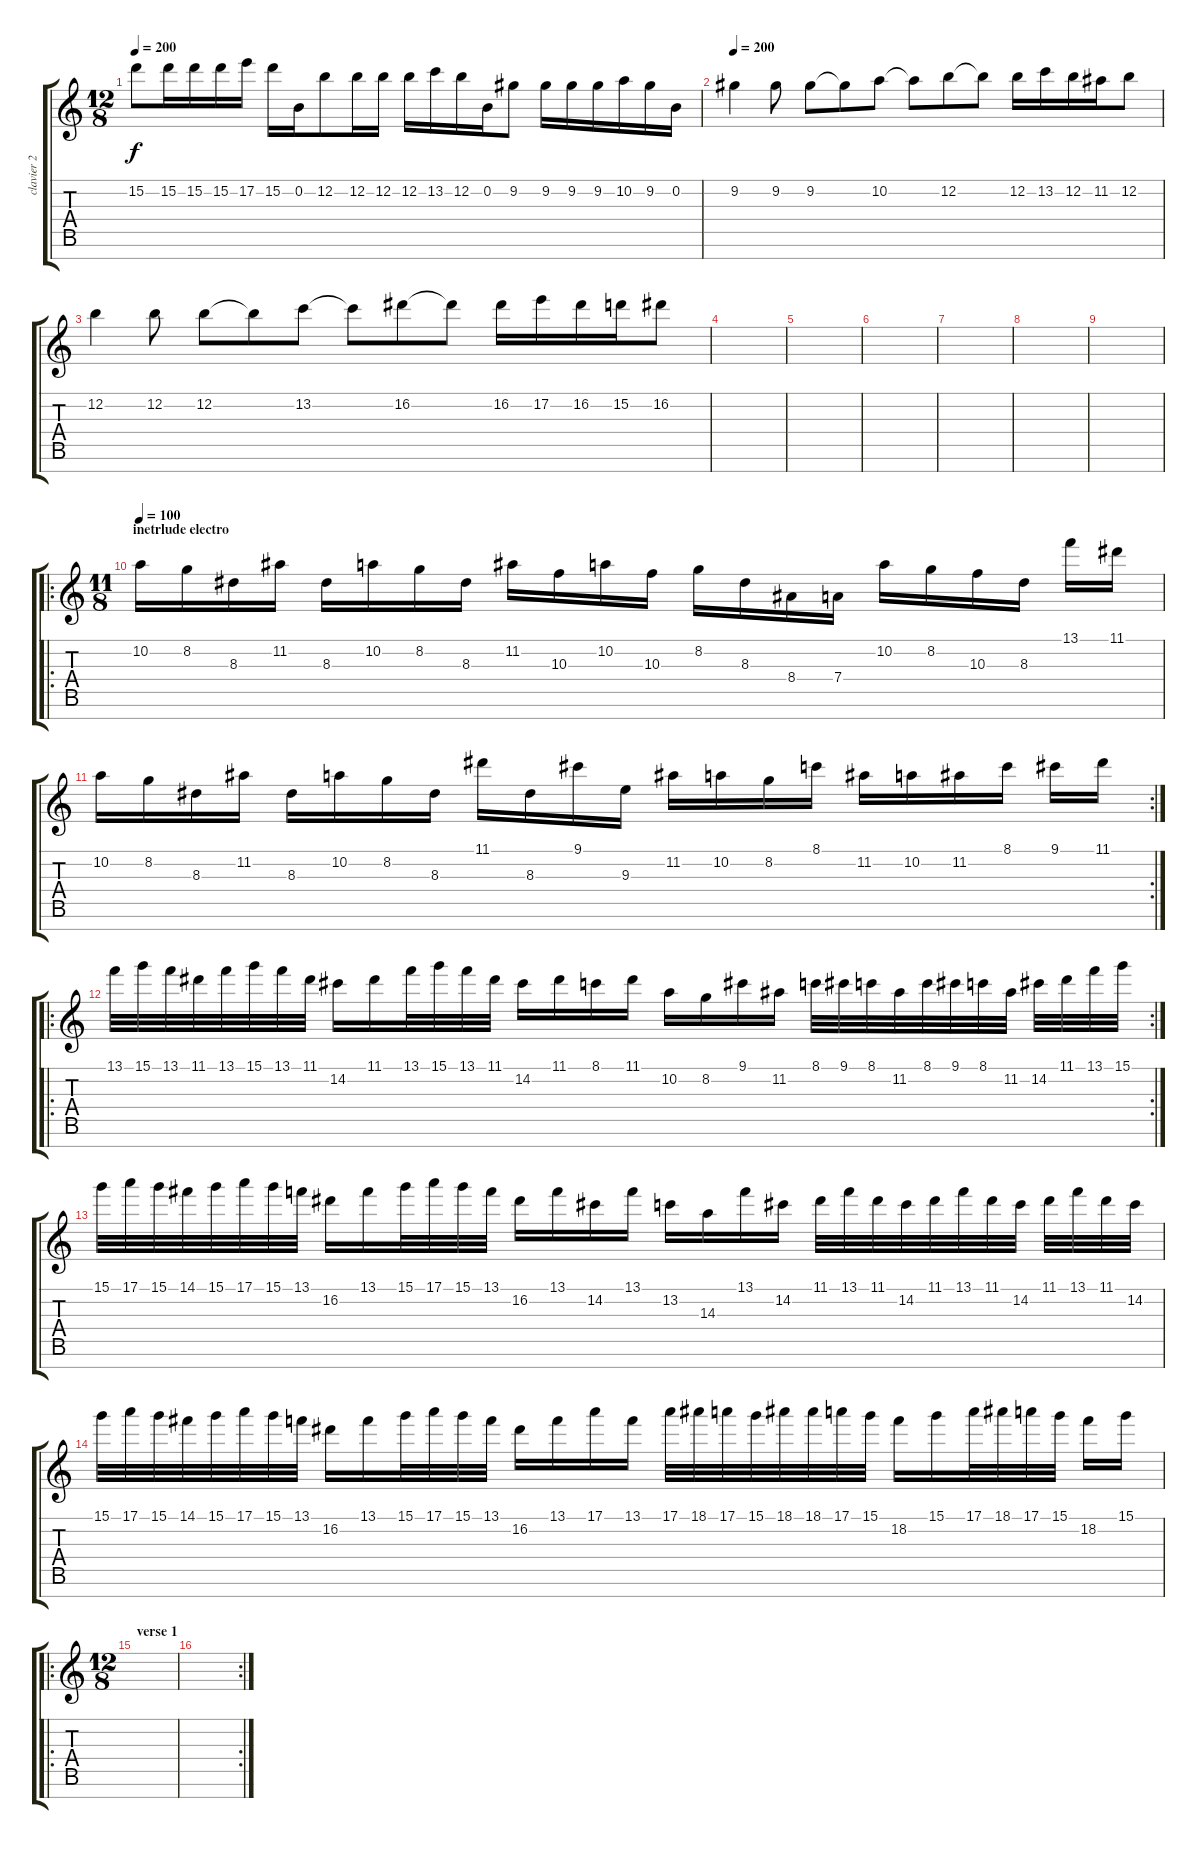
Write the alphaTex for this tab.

\track ("clavier 2" "clavier 2") {instrument distortionguitar}
\staff {score tabs}
\tuning (E4 B3 G3 D3 A2 E2 B1) {hide}
\ts (12 8)
\tempo 200
\clef g2
\ks c
15.2.8{dy f} 15.2.16 15.2.16 15.2.16 17.2.16 15.2.16 0.2.16 12.2.8 12.2.16 12.2.16 12.2.16 13.2.16 12.2.16 0.2.16 9.2.8 9.2.16 9.2.16 9.2.16 10.2.16 9.2.16 0.2.16 |
\tempo 200
9.2.4 9.2.8 9.2.8 9.2{t}.8 10.2.8 10.2{t}.8 12.2.8 12.2{t}.8 12.2.16 13.2.16 12.2.16 11.2.16 12.2.8 |
12.2.4{balance 11} 12.2.8 12.2.8 12.2{t}.8 13.2.8 13.2{t}.8 16.2.8 16.2{t}.8 16.2.16 17.2.16 16.2.16 15.2.16 16.2.8 |
|
|
|
|
|
|
\ro
\ts (11 8)
\section ("" "inetrlude electro")
\tempo 100
10.2.16{instrument lead2sawtooth} 8.2.16 8.3.16 11.2.16 8.3.16 10.2.16 8.2.16 8.3.16 11.2.16 10.3.16 10.2.16 10.3.16 8.2.16 8.3.16 8.4.16 7.4.16 10.2.16 8.2.16 10.3.16 8.3.16 13.1.16 11.1.16 |
\rc 2
10.2.16 8.2.16 8.3.16 11.2.16 8.3.16 10.2.16 8.2.16 8.3.16 11.1.16 8.3.16 9.1.16 9.3.16 11.2.16 10.2.16 8.2.16 8.1.16 11.2.16 10.2.16 11.2.16 8.1.16 9.1.16 11.1.16 |
\ro
\rc 2
13.1.32 15.1.32 13.1.32 11.1.32 13.1.32 15.1.32 13.1.32 11.1.32 14.2.16 11.1.16 13.1.32 15.1.32 13.1.32 11.1.32 14.2.16 11.1.16 8.1.16 11.1.16 10.2.16 8.2.16 9.1.16 11.2.16 8.1.32 9.1.32 8.1.32 11.2.32 8.1.32 9.1.32 8.1.32 11.2.32 14.2.32 11.1.32 13.1.32 15.1.32 |
15.1.32 17.1.32 15.1.32 14.1.32 15.1.32 17.1.32 15.1.32 13.1.32 16.2.16 13.1.16 15.1.32 17.1.32 15.1.32 13.1.32 16.2.16 13.1.16 14.2.16 13.1.16 13.2.16 14.3.16 13.1.16 14.2.16 11.1.32 13.1.32 11.1.32 14.2.32 11.1.32 13.1.32 11.1.32 14.2.32 11.1.32 13.1.32 11.1.32 14.2.32 |
15.1.32 17.1.32 15.1.32 14.1.32 15.1.32 17.1.32 15.1.32 13.1.32 16.2.16 13.1.16 15.1.32 17.1.32 15.1.32 13.1.32 16.2.16 13.1.16 17.1.16 13.1.16 17.1.32 18.1.32 17.1.32 15.1.32 18.1.32 18.1.32 17.1.32 15.1.32 18.2.16 15.1.16 17.1.32 18.1.32 17.1.32 15.1.32 18.2.16 15.1.16 |
\ro
\ts (12 8)
\section ("" "verse 1")
|
\rc 2
